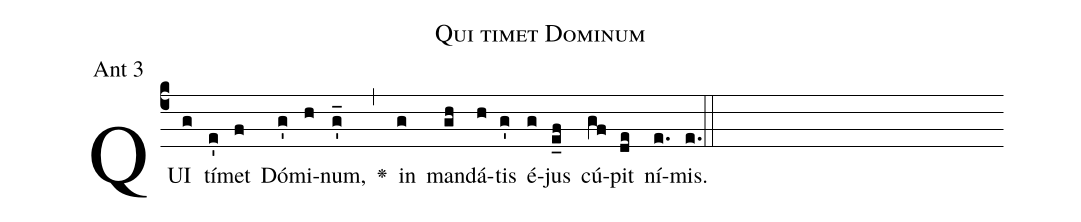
name: Qui timet Dominum;
office-part: Ant 3;
def-m1:}{\greseteolcustos{manual}{;
def-m2:\ifx\breakbeforeEuouae\undefined\else;
def-m3:\fi}	\ifx\noeuouae\undefined\def\noeuouae{F}\fi	\if\noeuouae F{;
def-m4:}\fi;
%%
% The syntax in this part is called gabc. Please refer to http://home.gna.org/gregorio/gabc/#basis

(c4) QU{I}(g) tí(e')met(f) Dó(g')mi(h)num,(g_') <v>\greheightstar</v>(,) in(g) man(gh)dá(h)tis(g') é(g)jus(e_f) cú(gf)pit(de) ní(e.[em1])mis.(e.) (::[em2]z[em3])
E(h) u(h) o(h) u(h) a(h) e.(g.) (::[em4])
